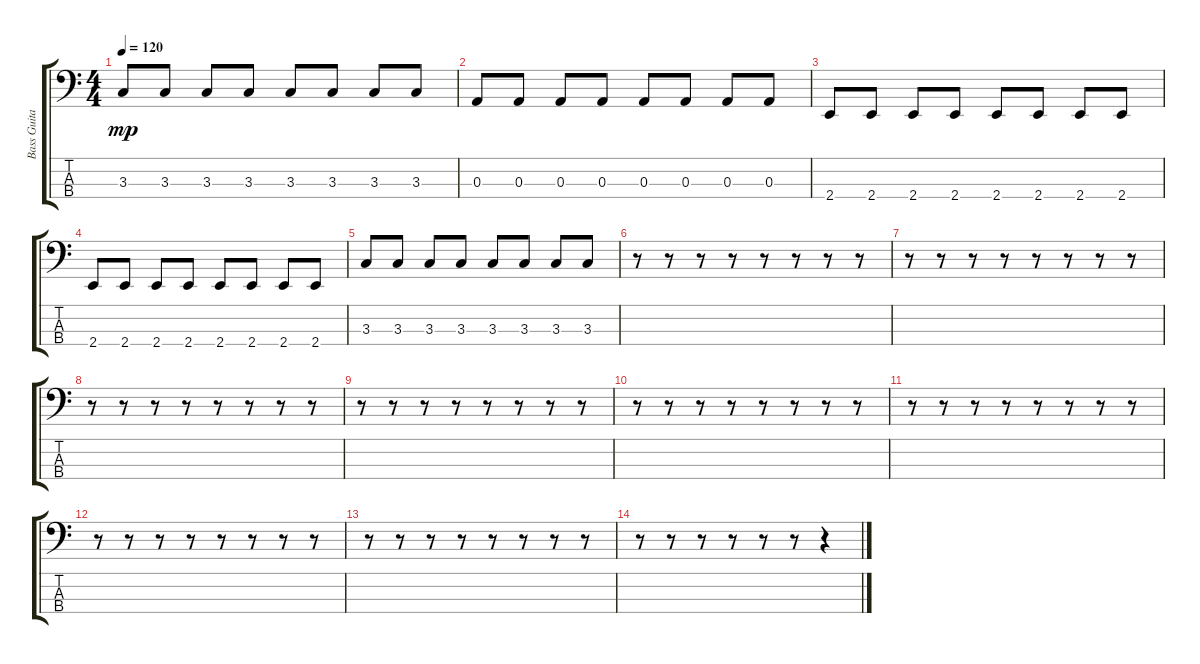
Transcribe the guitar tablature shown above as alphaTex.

\track ("Bass Guitar - Tobias Sammett" "Bass Guita") {instrument electricbassfinger}
\staff {score tabs}
\tuning (G2 D2 A1 D1) {hide}
\ts (4 4)
\tempo 120
\clef f4
\ks c
3.3.8{dy mp} 3.3.8 3.3.8 3.3.8 3.3.8 3.3.8 3.3.8 3.3.8 |
0.3.8 0.3.8 0.3.8 0.3.8 0.3.8 0.3.8 0.3.8 0.3.8 |
2.4.8 2.4.8 2.4.8 2.4.8 2.4.8 2.4.8 2.4.8 2.4.8 |
2.4.8 2.4.8 2.4.8 2.4.8 2.4.8 2.4.8 2.4.8 2.4.8 |
3.3.8 3.3.8 3.3.8 3.3.8 3.3.8 3.3.8 3.3.8 3.3.8 |
r.8 r.8 r.8 r.8 r.8 r.8 r.8 r.8 |
r.8 r.8 r.8 r.8 r.8 r.8 r.8 r.8 |
r.8 r.8 r.8 r.8 r.8 r.8 r.8 r.8 |
r.8 r.8 r.8 r.8 r.8 r.8 r.8 r.8 |
r.8 r.8 r.8 r.8 r.8 r.8 r.8 r.8 |
r.8 r.8 r.8 r.8 r.8 r.8 r.8 r.8 |
r.8 r.8 r.8 r.8 r.8 r.8 r.8 r.8 |
r.8 r.8 r.8 r.8 r.8 r.8 r.8 r.8 |
r.8 r.8 r.8 r.8 r.8 r.8 r.4
